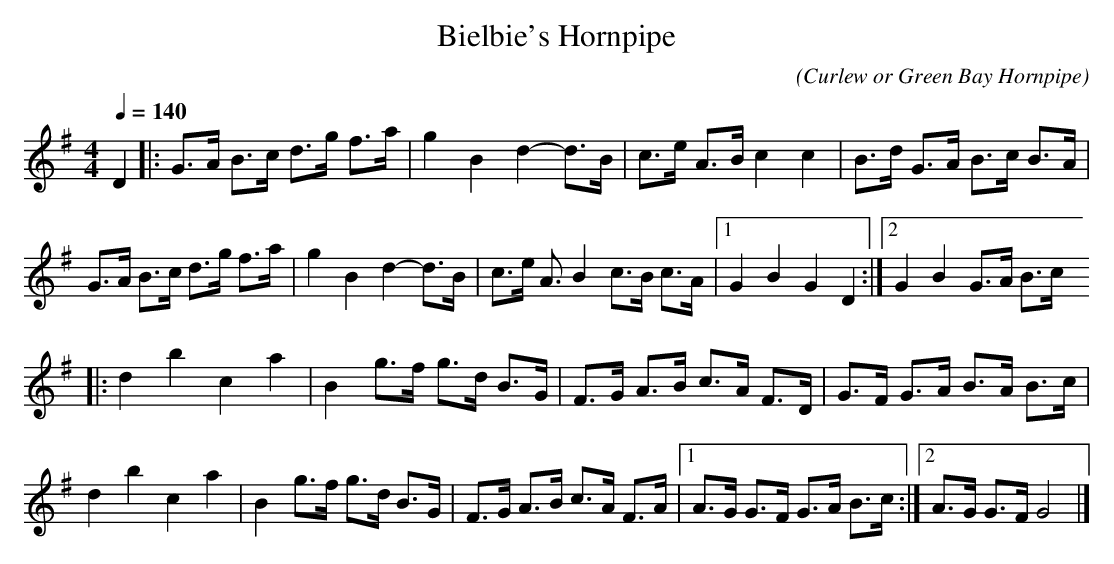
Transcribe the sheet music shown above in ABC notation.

X:1
T:Bielbie's Hornpipe
C:(Curlew or Green Bay Hornpipe)
Q:1/4=140
M:4/4
L:1/8
K:G
D2|:G3/2A/2 B3/2c/2 d3/2g/2 f3/2a/2|g2B2d2-d3/2B/2|\
c3/2e/2 A3/2B/2 c2c2|B3/2d/2 G3/2A/2 B3/2c/2 B3/2A/2|
G3/2A/2 B3/2c/2 d3/2g/2 f3/2a/2|g2B2d2-d3/2B/2|\
c3/2e/2 A3/2B2 c3/2B/2 c3/2A/2|\
[1G2B2G2D2:|[2G2B2G3/2A/2 B3/2c/2
|:d2b2c2a2|B2g3/2f/2 g3/2d/2 B3/2G/2|F3/2G/2 A3/2B/2 c3/2A/2 F3/2D/2|\
G3/2F/2 G3/2A/2 B3/2A/2 B3/2c/2|
d2b2c2a2|B2g3/2f/2 g3/2d/2 B3/2G/2|F3/2G/2 A3/2B/2 c3/2A/2 F3/2A/2|\
[1A3/2G/2 G3/2F/2 G3/2A/2 B3/2c/2:|\
[2A3/2G/2 G3/2F/2 G4|]
